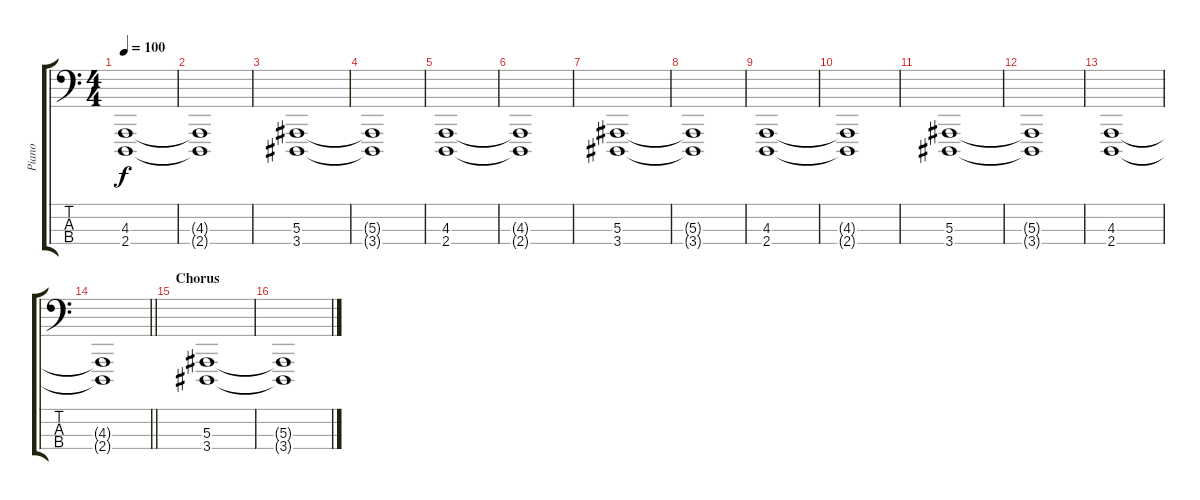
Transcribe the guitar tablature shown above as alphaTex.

\track ("Piano" "Piano") {instrument acousticgrandpiano}
\staff {score tabs}
\tuning (Eb2 Bb1 F1 C1) {hide}
\ts (4 4)
\tempo 100
\clef f4
\ks c
(4.3 2.4).1{dy f} |
(4.3{t} 2.4{t}).1 |
(5.3 3.4).1 |
(5.3{t} 3.4{t}).1 |
(4.3 2.4).1 |
(4.3{t} 2.4{t}).1 |
(5.3 3.4).1 |
(5.3{t} 3.4{t}).1 |
(4.3 2.4).1 |
(4.3{t} 2.4{t}).1 |
(5.3 3.4).1 |
(5.3{t} 3.4{t}).1 |
(4.3 2.4).1 |
\barLineRight lightlight
(4.3{t} 2.4{t}).1 |
\section ("" "Chorus")
(5.3 3.4).1 |
(5.3{t} 3.4{t}).1
